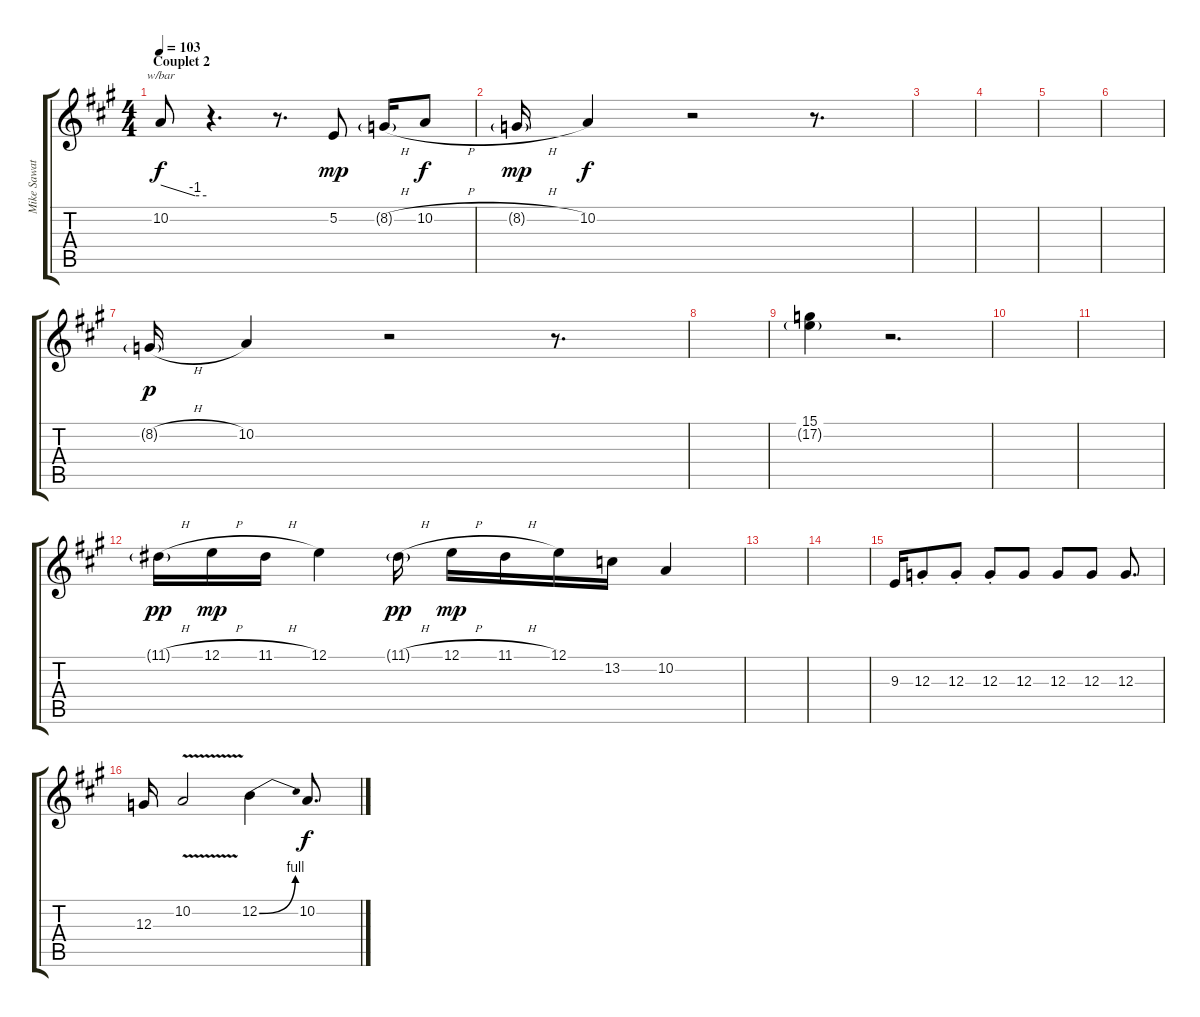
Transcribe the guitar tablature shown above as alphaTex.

\track ("Mike Sawatzky harmonica" "Mike Sawat") {instrument harmonica}
\staff {score tabs}
\tuning (E4 B3 G3 D3 A2 E2) {hide}
\ts (4 4)
\section ("" "Couplet 2")
\tempo 103
\clef g2
\ks a
10.2{t}.8{tbe (custom default 0 0 45 -4 60 -4) dy f} r.4{d} r.8{d} 5.2.8{dy mp} 8.2{h g}.16 10.2{h}.8{dy f} |
8.2{h g}.16{dy mp} 10.2.4{dy f} r.2 r.8{d} |
|
|
|
|
8.2{h g}.16{dy p} 10.2.4 r.2 r.8{d} |
|
(15.1 17.2{g}).4 r.2{d} |
|
|
11.1{h g}.16{dy pp} 12.1{h}.16{dy mp} 11.1{h}.16 12.1.4 11.1{h g}.16{dy pp} 12.1{h}.16{dy mp} 11.1{h}.16 12.1.16 13.2.16 10.2.4 |
|
|
9.3.16 12.3{st}.8 12.3{st}.8 12.3{st}.8 12.3.8 12.3.8 12.3.8 12.3.8{d} |
12.3.16 10.2{v}.2 12.2{be (bend 0 0 60 4)}.4 10.2.8{d dy f}
